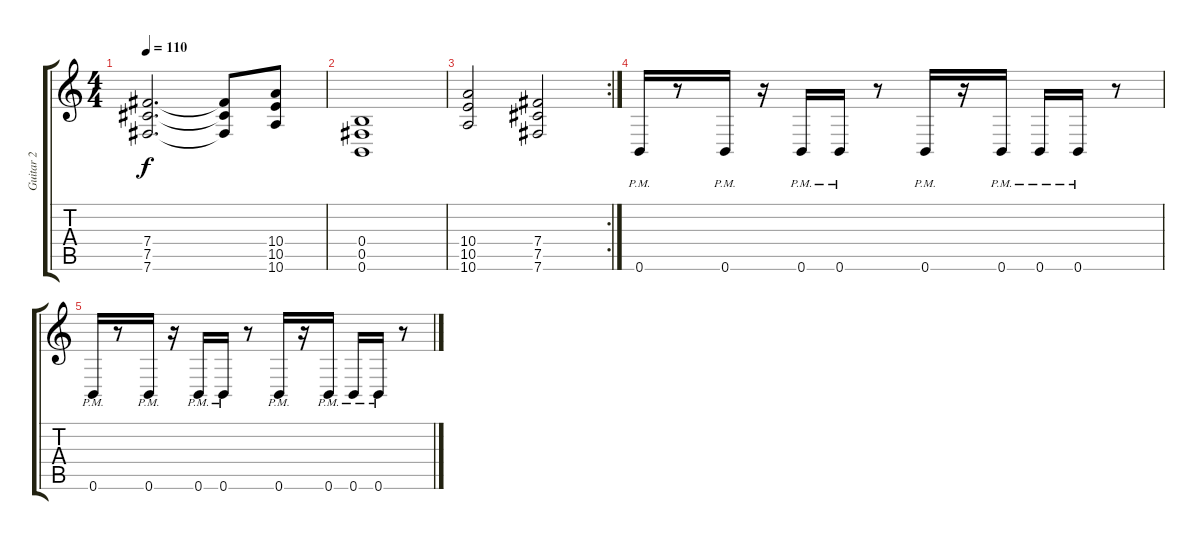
\track ("Guitar 2" "Guitar 2") {instrument distortionguitar}
\staff {score tabs}
\tuning (Db4 Ab3 E3 B2 Gb2 B1) {hide}
\ts (4 4)
\tempo 110
\clef g2
\ks c
(7.4 7.5 7.6).2{d dy f} (7.4{t} 7.5{t} 7.6{t}).8 (10.4 10.5 10.6).8 |
(0.4 0.5 0.6).1 |
\rc 2
(10.4 10.5 10.6).2 (7.4 7.5 7.6).2 |
0.6{pm}.16 r.8 0.6{pm}.16 r.16 0.6{pm}.16 0.6{pm}.16 r.8 0.6{pm}.16 r.16 0.6{pm}.16 0.6{pm}.16 0.6{pm}.16 r.8 |
0.6{pm}.16 r.8 0.6{pm}.16 r.16 0.6{pm}.16 0.6{pm}.16 r.8 0.6{pm}.16 r.16 0.6{pm}.16 0.6{pm}.16 0.6{pm}.16 r.8
